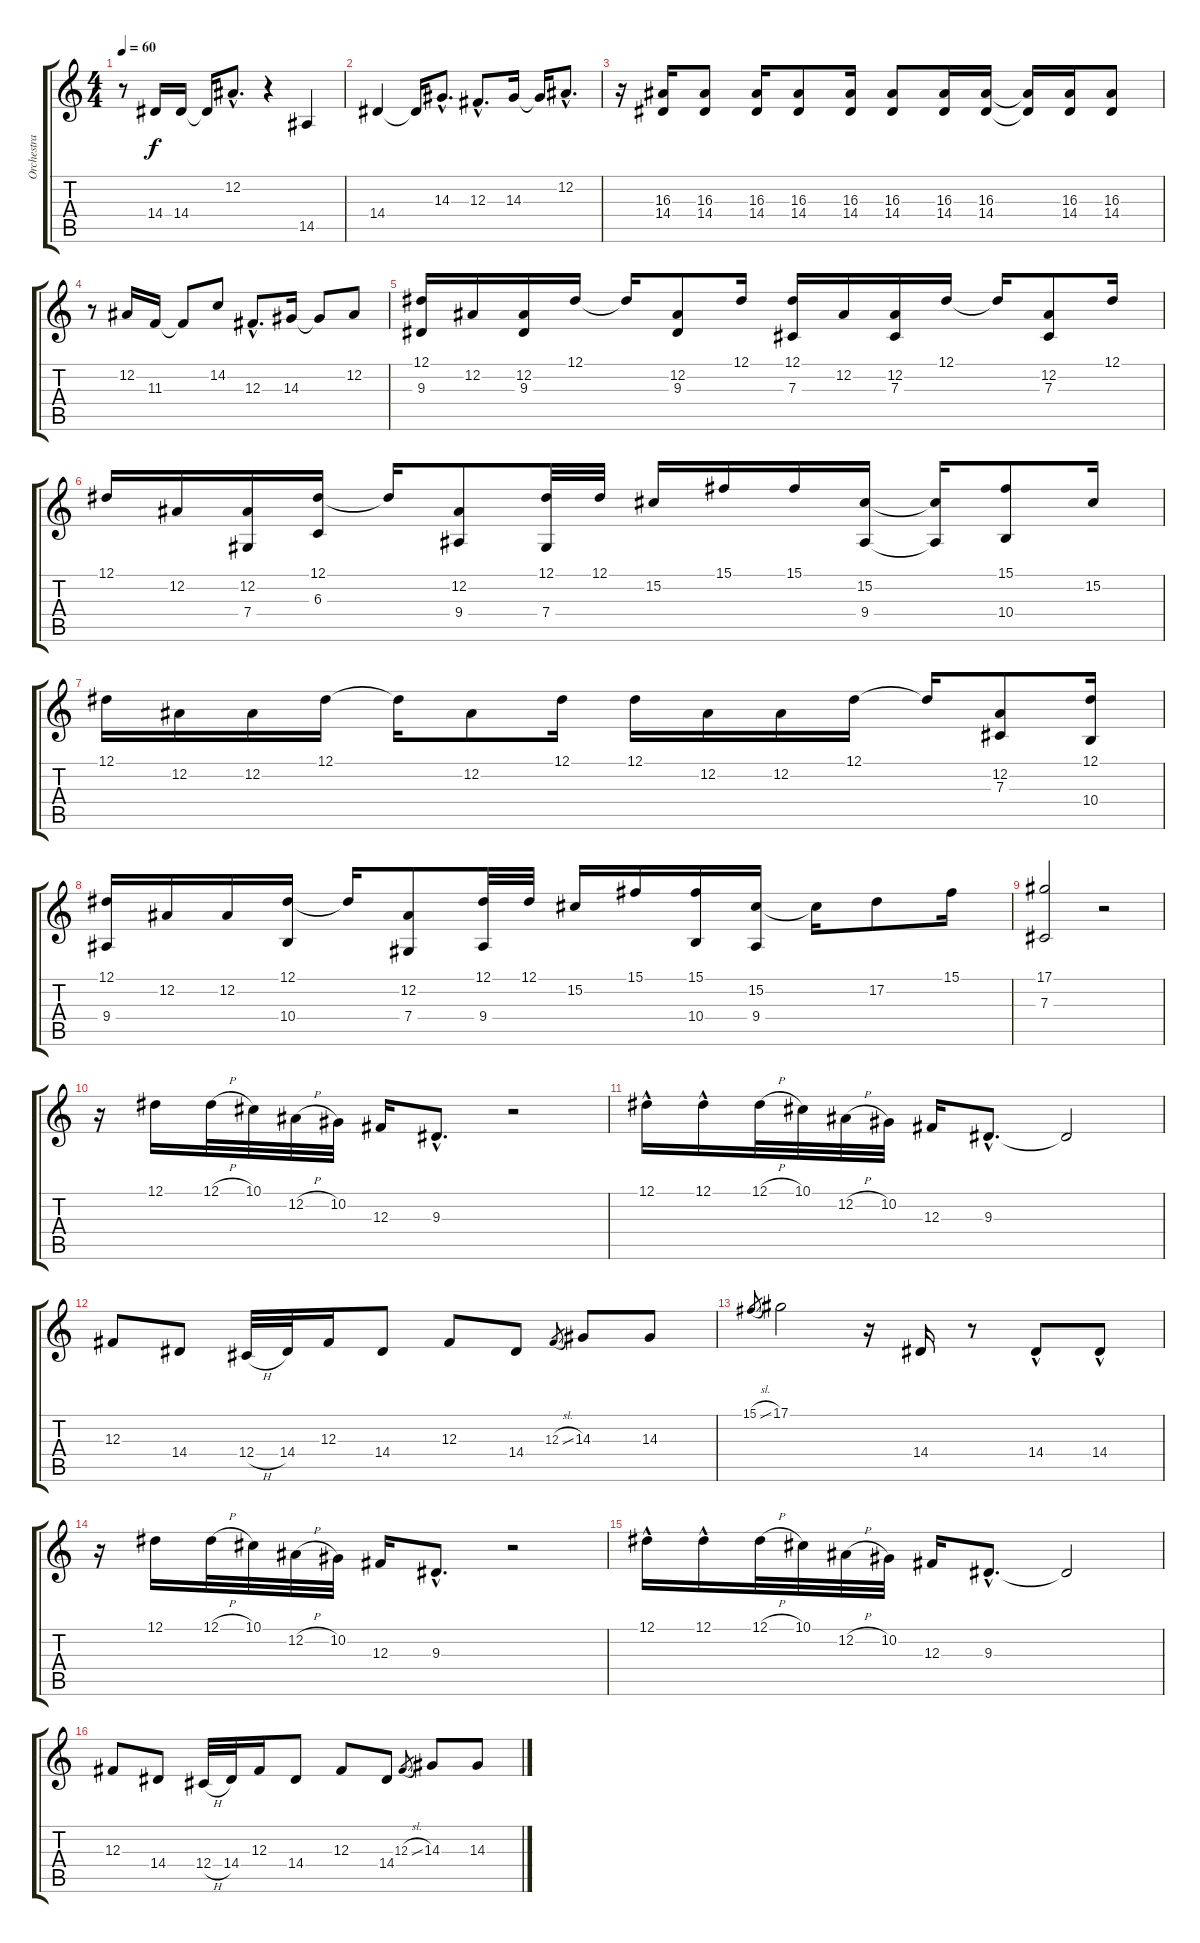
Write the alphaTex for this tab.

\track ("Orchestra" "Orchestra") {instrument violin}
\staff {score tabs}
\tuning (Eb4 Bb3 Gb3 Db3 Ab2 Eb2) {hide}
\ts (4 4)
\tempo 60
\clef g2
\ks c
r.8{dy f} 14.4.16 14.4.16 14.4{t}.16 12.2{hac}.8{d} r.4 14.5.4 |
14.4.4 14.4{t}.16 14.3{hac}.8{d} 12.3{hac}.8{d} 14.3.16 14.3{t}.16 12.2{hac}.8{d} |
r.16 (16.3 14.4).16 (16.3 14.4).8 (16.3 14.4).16 (16.3 14.4).8 (16.3 14.4).16 (16.3 14.4).8 (16.3 14.4).16 (16.3 14.4).16 (16.3{t} 14.4{t}).16 (16.3 14.4).16 (16.3 14.4).8 |
r.8 12.2.16 11.3.16 11.3{t}.8 14.2.8 12.3{hac}.8{d} 14.3.16 14.3{t}.8 12.2.8 |
(12.1 9.3).16 12.2.16 (12.2 9.3).16 12.1.16 12.1{t}.16 (12.2 9.3).8 12.1.16 (12.1 7.3).16 12.2.16 (12.2 7.3).16 12.1.16 12.1{t}.16 (12.2 7.3).8 12.1.16 |
12.1.16 12.2.16 (12.2 7.4).16 (12.1 6.3).16 12.1{t}.16 (12.2 9.4).8 (12.1 7.4).32 12.1.32 15.2.16 15.1.16 15.1.16 (15.2 9.4).16 (15.2{t} 9.4{t}).16 (15.1 10.4).8 15.2.16 |
12.1.16 12.2.16 12.2.16 12.1.16 12.1{t}.16 12.2.8 12.1.16 12.1.16 12.2.16 12.2.16 12.1.16 12.1{t}.16 (12.2 7.3).8 (12.1 10.4).16 |
(12.1 9.4).16 12.2.16 12.2.16 (12.1 10.4).16 12.1{t}.16 (12.2 7.4).8 (12.1 9.4).32 12.1.32 15.2.16 15.1.16 (15.1 10.4).16 (15.2 9.4).16 15.2{t}.16 17.2.8 15.1.16 |
(17.1 7.3).2 r.2 |
r.16 12.1.16 12.1{h}.32 10.1.32 12.2{h}.32 10.2.32 12.3.16 9.3{hac}.8{d} r.2 |
12.1{hac}.16 12.1{hac}.16 12.1{h}.32 10.1.32 12.2{h}.32 10.2.32 12.3.16 9.3{hac}.8{d} 9.3{t}.2 |
12.3.8 14.4.8 12.4{h}.32 14.4.32 12.3.16 14.4.8 12.3.8 14.4.8 12.3{sl}.8{gr} 14.3.8 14.3.8 |
15.1{sl}.8{gr} 17.1.2 r.16 14.4.16 r.8 14.4{hac}.8 14.4{hac}.8 |
r.16 12.1.16 12.1{h}.32 10.1.32 12.2{h}.32 10.2.32 12.3.16 9.3{hac}.8{d} r.2 |
12.1{hac}.16 12.1{hac}.16 12.1{h}.32 10.1.32 12.2{h}.32 10.2.32 12.3.16 9.3{hac}.8{d} 9.3{t}.2 |
12.3.8 14.4.8 12.4{h}.32 14.4.32 12.3.16 14.4.8 12.3.8 14.4.8 12.3{sl}.8{gr} 14.3.8 14.3.8
